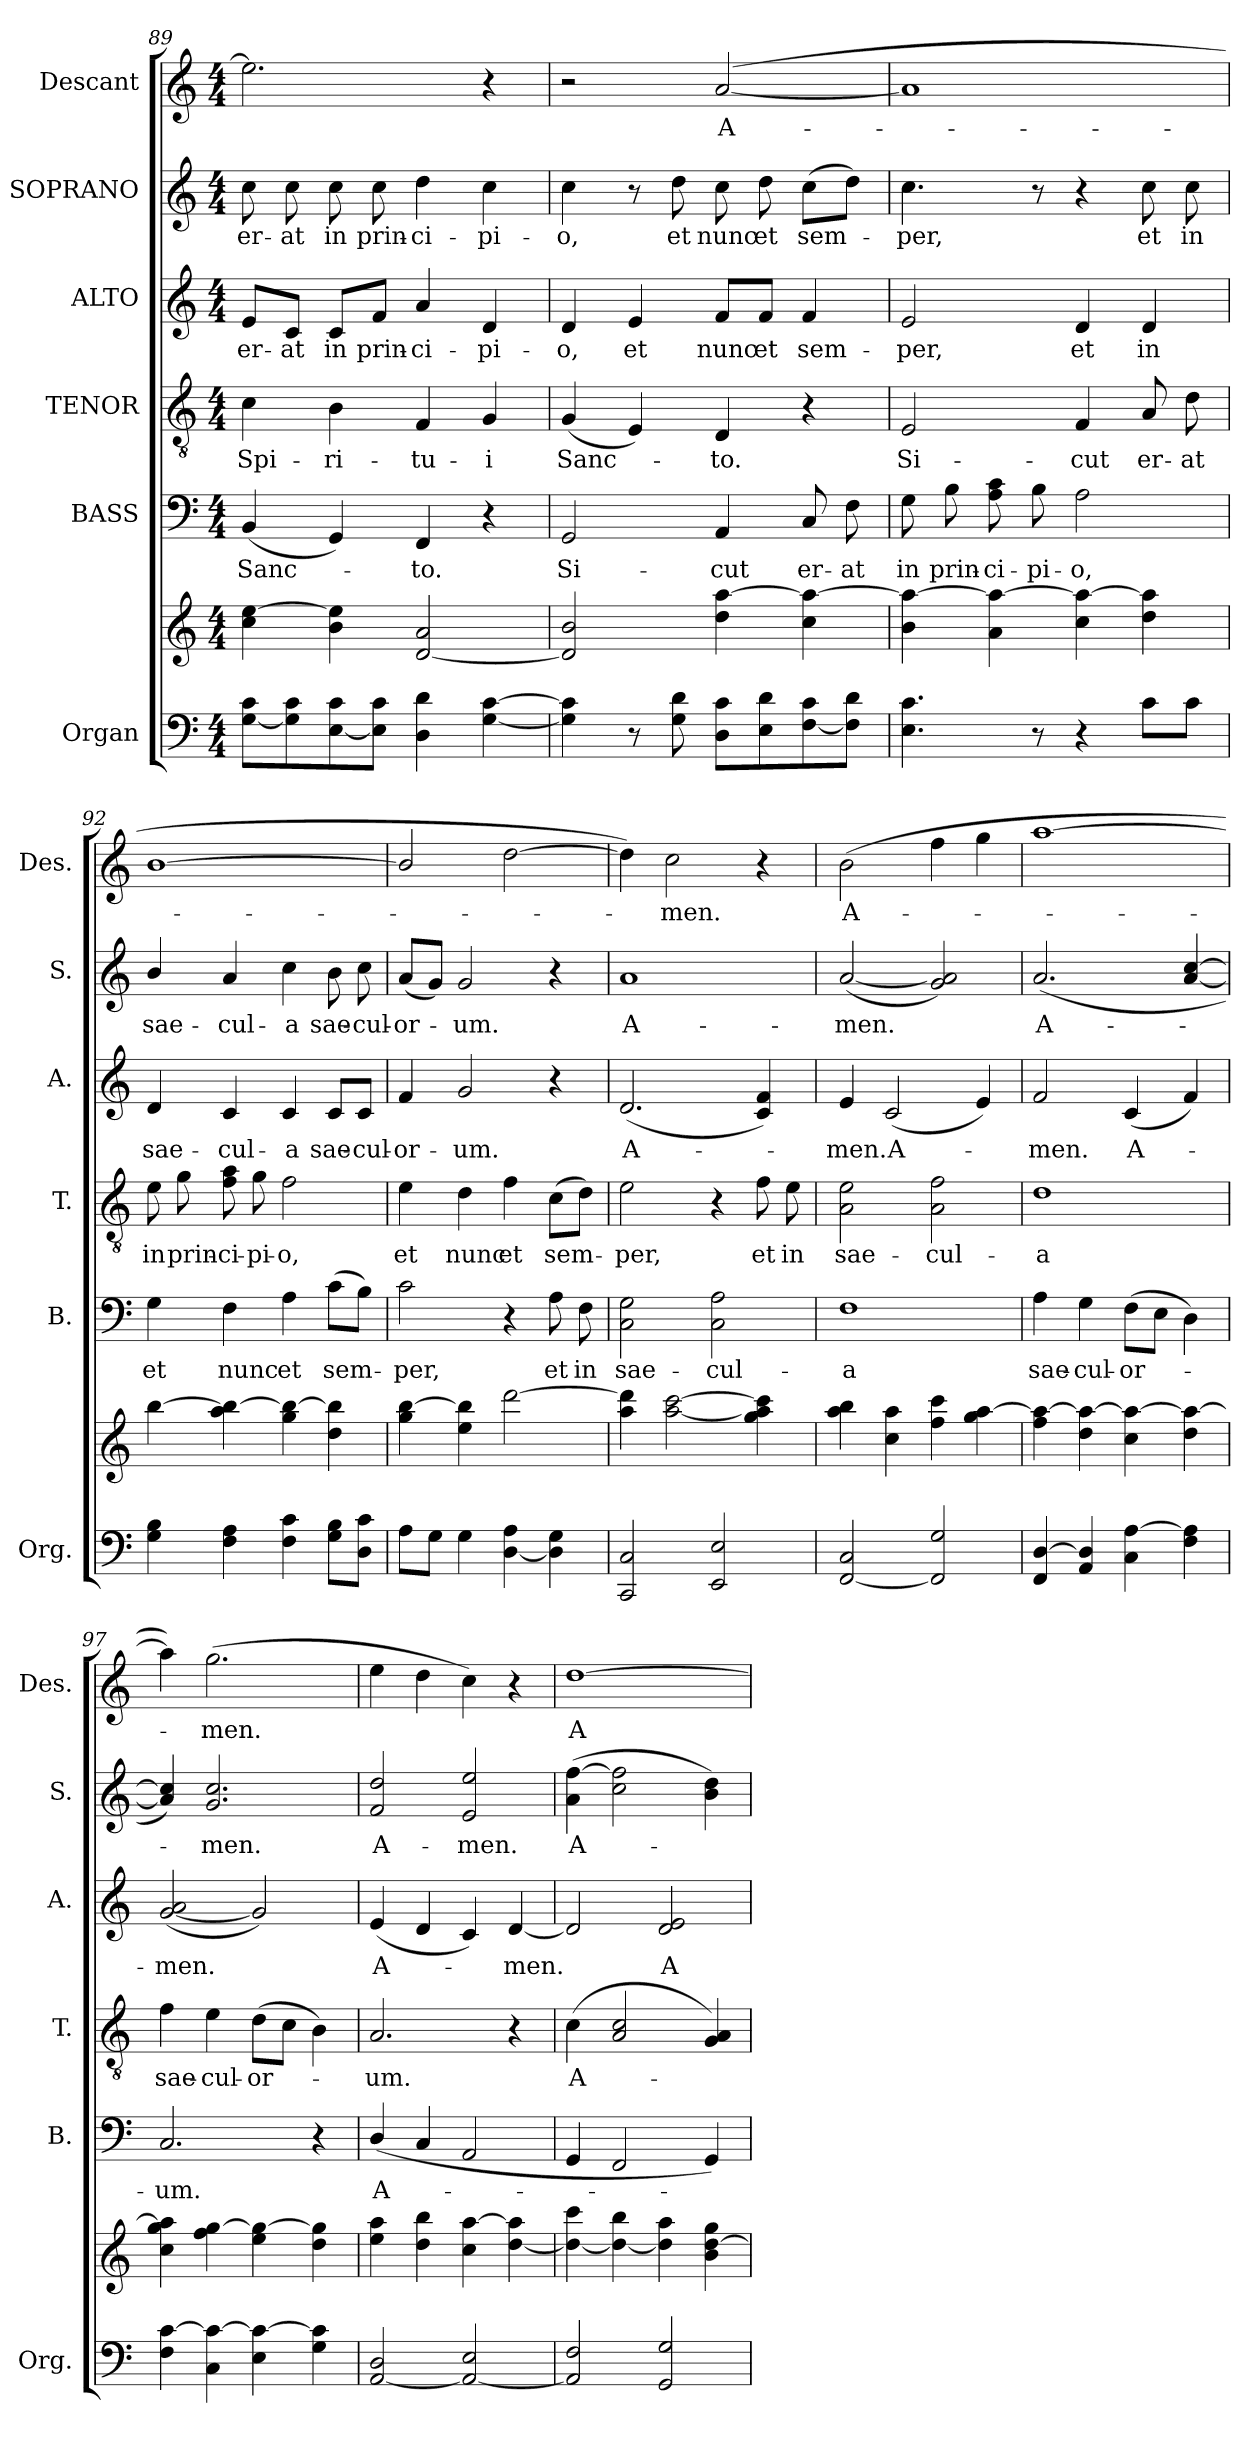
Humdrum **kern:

**kern	**kern	**kern	**text	**kern	**text	**kern	**text	**kern	**text	**kern	**text
*part6	*part6	*part5	*part5	*part4	*part4	*part3	*part3	*part2	*part2	*part1	*part1
*staff7	*staff6	*staff5	*staff5	*staff4	*staff4	*staff3	*staff3	*staff2	*staff2	*staff1	*staff1
*I"Organ	*	*I"BASS	*	*I"TENOR	*	*I"ALTO	*	*I"SOPRANO	*	*I"Descant	*
*I'Org.	*	*I'B.	*	*I'T.	*	*I'A.	*	*I'S.	*	*I'Des.	*
*clefF4	*clefG2	*clefF4	*	*clefGv2	*	*clefG2	*	*clefG2	*	*clefG2	*
*	*	*	*	*ITrd7c12	*	*	*	*	*	*	*
*k[]	*k[]	*k[]	*	*k[]	*	*k[]	*	*k[]	*	*k[]	*
*C:	*C:	*C:	*	*C:	*	*C:	*	*C:	*	*C:	*
*M4/4	*M4/4	*M4/4	*	*M4/4	*	*M4/4	*	*M4/4	*	*M4/4	*
=89	=89	=89	=89	=89	=89	=89	=89	=89	=89	=89	=89
!	!	!	!LO:LY:b	!	!LO:LY:b	!	!LO:LY:b	!	!LO:LY:b	!	!
[<8G\ 8c\L	4cc\ [>4ee\	(<4BB/	Sanc-	4C\	Spi-	8e/L	er-	8cc\	er-	2.ee\]	.
!	!	!	!	!	!	!	!LO:LY:b	!	!LO:LY:b	!	!
8G\] 8c\	.	.	.	.	.	8c/J	-at	8cc\	-at	.	.
!	!	!	!	!	!LO:LY:b	!	!LO:LY:b	!	!LO:LY:b	!	!
[<8E\ 8c\	4b\ 4ee\]	4GG/)	.	4BB\	-ri-	8c/L	in	8cc\	in	.	.
!	!	!	!	!	!	!	!LO:LY:b	!	!LO:LY:b	!	!
8E\] 8c\J	.	.	.	.	.	8f/J	prin-	8cc\	prin-	.	.
!	!	!	!LO:LY:b	!	!LO:LY:b	!	!LO:LY:b	!	!LO:LY:b	!	!
4D\ 4d\	[<2d/ 2a/	4FF/	-to.	4FF/	-tu-	4a/	-ci-	4dd\	-ci-	.	.
!	!	!	!	!	!LO:LY:b	!	!LO:LY:b	!	!LO:LY:b	!	!
[<4G\ [>4c\	.	4r	.	4GG/	-i	4d/	-pi-	4cc\	-pi-	4r	.
!!LO:LB:g=z
=90	=90	=90	=90	=90	=90	=90	=90	=90	=90	=90	=90
!	!	!	!LO:LY:b	!	!LO:LY:b	!	!LO:LY:b	!	!LO:LY:b	!	!
4G\] 4c\]	2d/] 2b/	2GG/	Si-	(<4GG/	Sanc-	4d/	-o,	4cc\	-o,	2r	.
!	!	!	!	!	!	!	!LO:LY:b	!	!	!	!
8r	.	.	.	4EE/)	.	4e/	et	8r	.	.	.
!	!	!	!	!	!	!	!	!	!LO:LY:b	!	!
8G\ 8d\	.	.	.	.	.	.	.	8dd\	et	.	.
!	!	!	!LO:LY:b	!	!LO:LY:b	!	!LO:LY:b	!	!LO:LY:b	!	!LO:LY:b
8D\ 8c\L	4dd\ [>4aa\	4AA/	-cut	4DD/	-to.	8f/L	nunc	8cc\	nunc	(<[<2a/	A-
!	!	!	!	!	!	!	!LO:LY:b	!	!LO:LY:b	!	!
8E\ 8d\	.	.	.	.	.	8f/J	et	8dd\	et	.	.
!	!	!	!LO:LY:b	!	!	!	!LO:LY:b	!	!LO:LY:b	!	!
[<8F\ 8c\	4cc\ 4aa\_	8C/	er-	4r	.	4f/	sem-	(>8cc\L	sem-	.	.
!	!	!	!LO:LY:b	!	!	!	!	!	!	!	!
8F\] 8d\J	.	8F\	-at	.	.	.	.	8dd\J)	.	.	.
=91	=91	=91	=91	=91	=91	=91	=91	=91	=91	=91	=91
!	!	!	!LO:LY:b	!	!LO:LY:b	!	!LO:LY:b	!	!LO:LY:b	!	!
4.E\ 4.c\	4b\ 4aa\_	8G\	in	2EE/	Si-	2e/	-per,	4.cc\	-per,	1a]	.
!	!	!	!LO:LY:b	!	!	!	!	!	!	!	!
.	.	8B\	prin-	.	.	.	.	.	.	.	.
!	!	!	!LO:LY:b	!	!	!	!	!	!	!	!
.	4a\ 4aa\_	8A\ 8c\	-ci-	.	.	.	.	.	.	.	.
!	!	!	!LO:LY:b	!	!	!	!	!	!	!	!
8r	.	8B\	-pi-	.	.	.	.	8r	.	.	.
!	!	!	!LO:LY:b	!	!LO:LY:b	!	!LO:LY:b	!	!	!	!
4r	4cc\ 4aa\_	2A\	-o,	4FF/	-cut	4d/	et	4r	.	.	.
!	!	!	!	!	!LO:LY:b	!	!LO:LY:b	!	!LO:LY:b	!	!
8c\L	4dd\ 4aa\]	.	.	8AA/	er-	4d/	in	8cc\	et	.	.
!	!	!	!	!	!LO:LY:b	!	!	!	!LO:LY:b	!	!
8c\J	.	.	.	8D\	-at	.	.	8cc\	in	.	.
=92	=92	=92	=92	=92	=92	=92	=92	=92	=92	=92	=92
!	!	!	!LO:LY:b	!	!LO:LY:b	!	!LO:LY:b	!	!LO:LY:b	!	!
4G\ 4B\	[>4bb\	4G\	et	8E\	in	4d/	sae-	4b/	sae-	[<1b	.
!	!	!	!	!	!LO:LY:b	!	!	!	!	!	!
.	.	.	.	8G\	prin-	.	.	.	.	.	.
!	!	!	!LO:LY:b	!	!LO:LY:b	!	!LO:LY:b	!	!LO:LY:b	!	!
4F\ 4A\	4aa\ 4bb\_	4F\	nunc	8F\ 8A\	-ci-	4c/	-cul-	4a/	-cul-	.	.
!	!	!	!	!	!LO:LY:b	!	!	!	!	!	!
.	.	.	.	8G\	-pi-	.	.	.	.	.	.
!	!	!	!LO:LY:b	!	!LO:LY:b	!	!LO:LY:b	!	!LO:LY:b	!	!
4F\ 4c\	4gg\ 4bb\_	4A\	et	2F\	-o,	4c/	-a	4cc\	-a	.	.
!	!	!	!LO:LY:b	!	!	!	!LO:LY:b	!	!LO:LY:b	!	!
8G\ 8B\L	4dd\ 4bb\]	(>8c\L	sem-	.	.	8c/L	sae-	8b\	sae-	.	.
!	!	!	!	!	!	!	!LO:LY:b	!	!LO:LY:b	!	!
8D\ 8c\J	.	8B\J)	.	.	.	8c/J	-cul-	8cc\	-cul-	.	.
=93	=93	=93	=93	=93	=93	=93	=93	=93	=93	=93	=93
!	!	!	!LO:LY:b	!	!LO:LY:b	!	!LO:LY:b	!	!LO:LY:b	!	!
8A\L	4gg\ [>4bb\	2c\	-per,	4E\	et	4f/	-or-	(<8a/L	-or-	2b/]	.
8G\J	.	.	.	.	.	.	.	8g/J)	.	.	.
!	!	!	!	!	!LO:LY:b	!	!LO:LY:b	!	!LO:LY:b	!	!
4G\	4ee\ 4bb\]	.	.	4D\	nunc	2g/	-um.	2g/	-um.	.	.
!	!	!	!	!	!LO:LY:b	!	!	!	!	!	!
[<4D\ 4A\	[>2ddd\	4r	.	4F\	et	.	.	.	.	[>2dd\	.
!	!	!	!LO:LY:b	!	!LO:LY:b	!	!	!	!	!	!
4D\] 4G\	.	8A\	et	(>8C\L	sem-	4r	.	4r	.	.	.
!	!	!	!LO:LY:b	!	!	!	!	!	!	!	!
.	.	8F\	in	8D\J)	.	.	.	.	.	.	.
=94	=94	=94	=94	=94	=94	=94	=94	=94	=94	=94	=94
!	!	!	!LO:LY:b	!	!LO:LY:b	!	!LO:LY:b	!	!LO:LY:b	!	!
2CC/ 2C/	4aa\ 4ddd\]	2C\ 2G\	sae-	2E\	-per,	(<2.d/	A-	1a	A-	4dd\])	.
!	!	!	!	!	!	!	!	!	!	!	!LO:LY:b
.	[<2aa\ [>2ccc\	.	.	.	.	.	.	.	.	2cc\	-men.
!	!	!	!LO:LY:b	!	!	!	!	!	!	!	!
2EE/ 2E/	.	2C\ 2A\	-cul-	4r	.	.	.	.	.	.	.
!	!	!	!	!	!LO:LY:b	!	!	!	!	!	!
.	4gg\ 4aa\] 4ccc\]	.	.	8F\	et	4c/ 4f/)	.	.	.	4r	.
!	!	!	!	!	!LO:LY:b	!	!	!	!	!	!
.	.	.	.	8E\	in	.	.	.	.	.	.
!!LO:PB:g=z
=95	=95	=95	=95	=95	=95	=95	=95	=95	=95	=95	=95
!	!	!	!LO:LY:b	!	!LO:LY:b	!	!LO:LY:b	!	!LO:LY:b	!	!LO:LY:b
[<2FF/ 2C/	4aa\ 4bb\	1F	-a	2AA\ 2E\	sae-	4e/	-men.	(<[<2a/	-men.	(>2b\	A-
!	!	!	!	!	!	!	!LO:LY:b	!	!	!	!
.	4cc\ 4aa\	.	.	.	.	(<2c/	A-	.	.	.	.
!	!	!	!	!	!LO:LY:b	!	!	!	!	!	!
2FF/] 2G/	4ff\ 4ccc\	.	.	2AA\ 2F\	-cul-	.	.	2g/ 2a/])	.	4ff\	.
.	4gg\ [>4aa\	.	.	.	.	4e/)	.	.	.	4gg\	.
=96	=96	=96	=96	=96	=96	=96	=96	=96	=96	=96	=96
!	!	!	!LO:LY:b	!	!LO:LY:b	!	!LO:LY:b	!	!LO:LY:b	!	!
4FF/ [>4D/	4ff\ 4aa\_	4A\	sae-	1D	-a	2f/	-men.	(<2.a/	A-	[>1aa	.
!	!	!	!LO:LY:b	!	!	!	!	!	!	!	!
4AA/ 4D/]	4dd\ 4aa\_	4G\	-cul-	.	.	.	.	.	.	.	.
!	!	!	!LO:LY:b	!	!	!	!LO:LY:b	!	!	!	!
4C\ [>4A\	4cc\ 4aa\_	(>8F\L	-or-	.	.	(<4c/	A-	.	.	.	.
.	.	8E\J	.	.	.	.	.	.	.	.	.
4F\ 4A\]	4dd\ 4aa\_	4D\)	.	.	.	4f/)	.	[<4a/ [>4cc/	.	.	.
=97	=97	=97	=97	=97	=97	=97	=97	=97	=97	=97	=97
!	!	!	!LO:LY:b	!	!LO:LY:b	!	!LO:LY:b	!	!	!	!
4F\ [>4c\	4cc\ 4gg\ 4aa\]	2.C/	-um.	4F\	sae-	(<[<2g/ 2a/	-men.	4a/] 4cc/])	.	4aa\])	.
!	!	!	!	!	!LO:LY:b	!	!	!	!LO:LY:b	!	!LO:LY:b
4C\ 4c\_	4ff\ [>4gg\	.	.	4E\	-cul-	.	.	2.g/ 2.cc/	-men.	(>2.gg\	-men.
!	!	!	!	!	!LO:LY:b	!	!	!	!	!	!
4E\ 4c\_	4ee\ 4gg\_	.	.	(>8D\L	-or-	2g/])	.	.	.	.	.
.	.	.	.	8C\J	.	.	.	.	.	.	.
4G\ 4c\]	4dd\ 4gg\]	4r	.	4BB\)	.	.	.	.	.	.	.
!!LO:LB:g=z
=98	=98	=98	=98	=98	=98	=98	=98	=98	=98	=98	=98
!	!	!	!LO:LY:b	!	!LO:LY:b	!	!LO:LY:b	!	!LO:LY:b	!	!
[<2AA/ 2D/	4ee\ 4aa\	(<4D/	A-	2.AA/	-um.	(<4e/	A-	2f/ 2dd/	A-	4ee\	.
.	4dd\ 4bb\	4C/	.	.	.	4d/	.	.	.	4dd\	.
!	!	!	!	!	!	!	!	!	!LO:LY:b	!	!
2AA/_ 2E/	4cc\ [>4aa\	2AA/	.	.	.	4c/)	.	2e/ 2ee/	-men.	4cc\)	.
!	!	!	!	!	!	!	!LO:LY:b	!	!	!	!
.	[<4dd\ 4aa\]	.	.	4r	.	[<4d/	-men.	.	.	4r	.
=99	=99	=99	=99	=99	=99	=99	=99	=99	=99	=99	=99
!	!	!	!	!	!LO:LY:b	!	!	!	!LO:LY:b	!	!LO:LY:b
2AA/] 2F/	4dd\_ 4ccc\	4GG/	.	(>4C\	A-	2d/]	.	(>4a\ [>4ff\	A-	[>1dd	A-
.	4dd\_ 4bb\	2FF/	.	2AA/ 2C/	.	.	.	2cc\ 2ff\]	.	.	.
!	!	!	!	!	!	!	!LO:LY:b	!	!	!	!
2GG/ 2G/	4dd\] 4aa\	.	.	.	.	2d/ 2e/	A-	.	.	.	.
.	4b\ [>4dd\ 4gg\	4GG/)	.	4GG/ 4AA/)	.	.	.	4b\ 4dd\)	.	.	.
=	=	=	=	=	=	=	=	=	=	=	=
*-	*-	*-	*-	*-	*-	*-	*-	*-	*-	*-	*-
